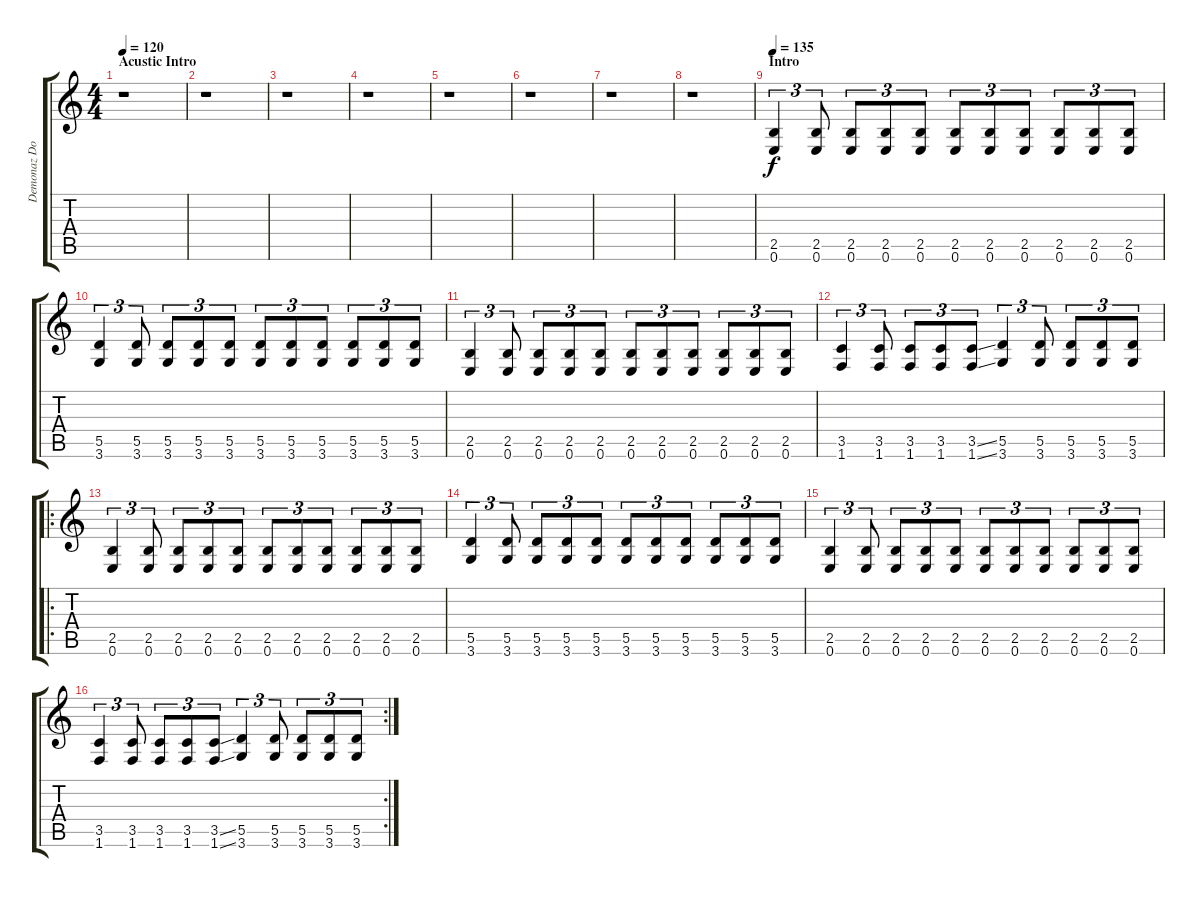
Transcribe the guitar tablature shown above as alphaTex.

\track ("Demonaz Doom Occulta" "Demonaz Do") {instrument distortionguitar}
\staff {score tabs}
\tuning (E4 B3 G3 D3 A2 E2) {hide}
\ts (4 4)
\section ("" "Acustic Intro")
\tempo 120
\tempo 140
\tempo 120
\clef g2
\ks c
r.1{dy f instrument distortionguitar} |
r.1 |
r.1 |
r.1 |
r.1 |
r.1 |
r.1 |
r.1 |
\section ("" "Intro")
\tempo 135
(2.5 0.6).4{tu (3 2)} (2.5 0.6).8{tu (3 2)} (2.5 0.6).8{tu (3 2)} (2.5 0.6).8{tu (3 2)} (2.5 0.6).8{tu (3 2)} (2.5 0.6).8{tu (3 2)} (2.5 0.6).8{tu (3 2)} (2.5 0.6).8{tu (3 2)} (2.5 0.6).8{tu (3 2)} (2.5 0.6).8{tu (3 2)} (2.5 0.6).8{tu (3 2)} |
(5.5 3.6).4{tu (3 2)} (5.5 3.6).8{tu (3 2)} (5.5 3.6).8{tu (3 2)} (5.5 3.6).8{tu (3 2)} (5.5 3.6).8{tu (3 2)} (5.5 3.6).8{tu (3 2)} (5.5 3.6).8{tu (3 2)} (5.5 3.6).8{tu (3 2)} (5.5 3.6).8{tu (3 2)} (5.5 3.6).8{tu (3 2)} (5.5 3.6).8{tu (3 2)} |
(2.5 0.6).4{tu (3 2)} (2.5 0.6).8{tu (3 2)} (2.5 0.6).8{tu (3 2)} (2.5 0.6).8{tu (3 2)} (2.5 0.6).8{tu (3 2)} (2.5 0.6).8{tu (3 2)} (2.5 0.6).8{tu (3 2)} (2.5 0.6).8{tu (3 2)} (2.5 0.6).8{tu (3 2)} (2.5 0.6).8{tu (3 2)} (2.5 0.6).8{tu (3 2)} |
(3.5 1.6).4{tu (3 2)} (3.5 1.6).8{tu (3 2)} (3.5 1.6).8{tu (3 2)} (3.5 1.6).8{tu (3 2)} (3.5{ss} 1.6{ss}).8{tu (3 2)} (5.5 3.6).4{tu (3 2)} (5.5 3.6).8{tu (3 2)} (5.5 3.6).8{tu (3 2)} (5.5 3.6).8{tu (3 2)} (5.5 3.6).8{tu (3 2)} |
\ro
(2.5 0.6).4{tu (3 2)} (2.5 0.6).8{tu (3 2)} (2.5 0.6).8{tu (3 2)} (2.5 0.6).8{tu (3 2)} (2.5 0.6).8{tu (3 2)} (2.5 0.6).8{tu (3 2)} (2.5 0.6).8{tu (3 2)} (2.5 0.6).8{tu (3 2)} (2.5 0.6).8{tu (3 2)} (2.5 0.6).8{tu (3 2)} (2.5 0.6).8{tu (3 2)} |
(5.5 3.6).4{tu (3 2)} (5.5 3.6).8{tu (3 2)} (5.5 3.6).8{tu (3 2)} (5.5 3.6).8{tu (3 2)} (5.5 3.6).8{tu (3 2)} (5.5 3.6).8{tu (3 2)} (5.5 3.6).8{tu (3 2)} (5.5 3.6).8{tu (3 2)} (5.5 3.6).8{tu (3 2)} (5.5 3.6).8{tu (3 2)} (5.5 3.6).8{tu (3 2)} |
(2.5 0.6).4{tu (3 2)} (2.5 0.6).8{tu (3 2)} (2.5 0.6).8{tu (3 2)} (2.5 0.6).8{tu (3 2)} (2.5 0.6).8{tu (3 2)} (2.5 0.6).8{tu (3 2)} (2.5 0.6).8{tu (3 2)} (2.5 0.6).8{tu (3 2)} (2.5 0.6).8{tu (3 2)} (2.5 0.6).8{tu (3 2)} (2.5 0.6).8{tu (3 2)} |
\rc 2
(3.5 1.6).4{tu (3 2)} (3.5 1.6).8{tu (3 2)} (3.5 1.6).8{tu (3 2)} (3.5 1.6).8{tu (3 2)} (3.5{ss} 1.6{ss}).8{tu (3 2)} (5.5 3.6).4{tu (3 2)} (5.5 3.6).8{tu (3 2)} (5.5 3.6).8{tu (3 2)} (5.5 3.6).8{tu (3 2)} (5.5 3.6).8{tu (3 2)}
